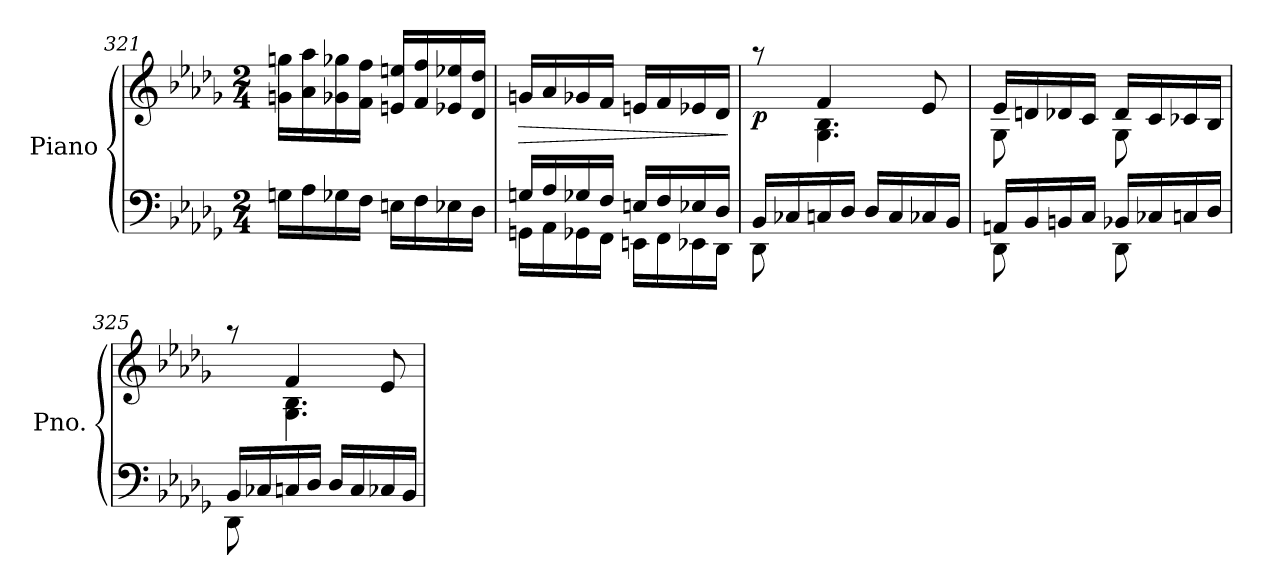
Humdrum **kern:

**kern	**kern	**dynam
*part1	*part1	*part1
*staff2	*staff1	*staff1/2
*I"Piano	*	*
*I'Pno.	*	*
*clefF4	*clefG2	*
*k[b-e-a-d-g-]	*k[b-e-a-d-g-]	*
*D-:	*D-:	*
*M2/4	*M2/4	*
=321	=321	=321
16Gn\LL	16gn\ 16ggn\LL	.
16A-\	16a-\ 16aa-\	.
16G-X\	16g-X\ 16gg-X\	.
16F\JJ	16f\ 16ff\JJ	.
16En\LL	16en/ 16een/LL	.
16F\	16f/ 16ff/	.
16E-X\	16e-X/ 16ee-X/	.
16D-\JJ	16d-/ 16dd-/JJ	.
=322	=322	=322
*^	*	*
!	!	!	!LO:HP:b
16Gn/LL	16GGn\LL	16gn/LL	>
16A-/	16AA-\	16a-/	.
16G-X/	16GG-X\	16g-X/	.
16F/JJ	16FF\JJ	16f/JJ	.
16En/LL	16EEn\LL	16en/LL	.
16F/	16FF\	16f/	.
16E-X/	16EE-X\	16e-X/	.
16D-/JJ	16DD-\JJ	16d-/JJ	.
*v	*v	*	*
.	.	]
!!LO:LB:g=z
=323	=323	=323
*^	*^	*
!	!	!	!	!LO:DY:b
16BB-/LL	8DD-\	8raa	8ryy	p
16C-X/	.	.	.	.
16Cn/	4.ryy	4f/	4.G-\ 4.B-\	.
16D-/JJ	.	.	.	.
16D-/LL	.	.	.	.
16C/	.	.	.	.
16C-X/	.	8e-/	.	.
16BB-/JJ	.	.	.	.
=324	=324	=324	=324	=324
16AAn/LL	8DD-\	16e-/LL	8G-\	.
16BB-/	.	16dn/	.	.
16BBn/	8ryy	16d-X/	8ryy	.
16C/JJ	.	16c/JJ	.	.
16BB-X/LL	8DD-\	16d-/LL	8G-\	.
16C-X/	.	16c/	.	.
16Cn/	8ryy	16c-X/	8ryy	.
16D-/JJ	.	16B-/JJ	.	.
=325	=325	=325	=325	=325
16BB-/LL	8DD-\	8raa	8ryy	.
16C-X/	.	.	.	.
16Cn/	4.ryy	4f/	4.G-\ 4.B-\	.
16D-/JJ	.	.	.	.
16D-/LL	.	.	.	.
16C/	.	.	.	.
16C-X/	.	8e-/	.	.
16BB-/JJ	.	.	.	.
*v	*v	*	*	*
*	*v	*v	*
=	=	=
*-	*-	*-
